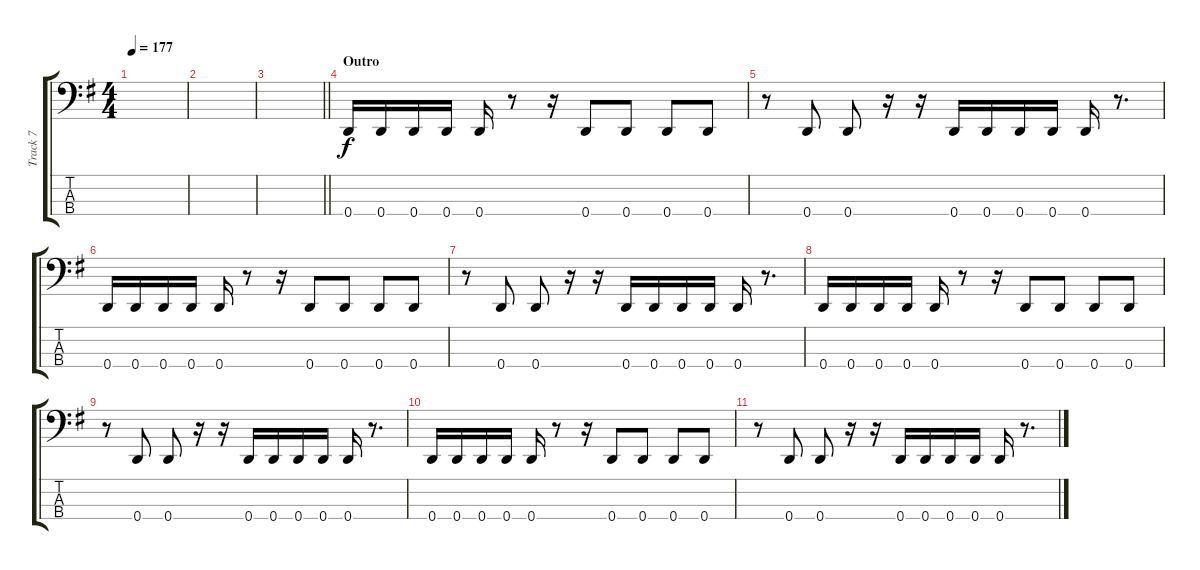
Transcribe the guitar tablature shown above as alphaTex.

\track ("Track 7" "Track 7") {instrument electricbasspick}
\staff {score tabs}
\tuning (G2 D2 A1 D1) {hide}
\ts (4 4)
\tempo 177
\clef f4
\ks g
|
|
\barLineRight lightlight
|
\section ("" "Outro")
0.4.16 0.4.16 0.4.16 0.4.16 0.4.16 r.8 r.16 0.4.8 0.4.8 0.4.8 0.4.8 |
r.8 0.4.8 0.4.8 r.16 r.16 0.4.16 0.4.16 0.4.16 0.4.16 0.4.16 r.8{d} |
0.4.16 0.4.16 0.4.16 0.4.16 0.4.16 r.8 r.16 0.4.8 0.4.8 0.4.8 0.4.8 |
r.8 0.4.8 0.4.8 r.16 r.16 0.4.16 0.4.16 0.4.16 0.4.16 0.4.16 r.8{d} |
0.4.16 0.4.16 0.4.16 0.4.16 0.4.16 r.8 r.16 0.4.8 0.4.8 0.4.8 0.4.8 |
r.8 0.4.8 0.4.8 r.16 r.16 0.4.16 0.4.16 0.4.16 0.4.16 0.4.16 r.8{d} |
0.4.16 0.4.16 0.4.16 0.4.16 0.4.16 r.8 r.16 0.4.8 0.4.8 0.4.8 0.4.8 |
r.8 0.4.8 0.4.8 r.16 r.16 0.4.16 0.4.16 0.4.16 0.4.16 0.4.16 r.8{d}
